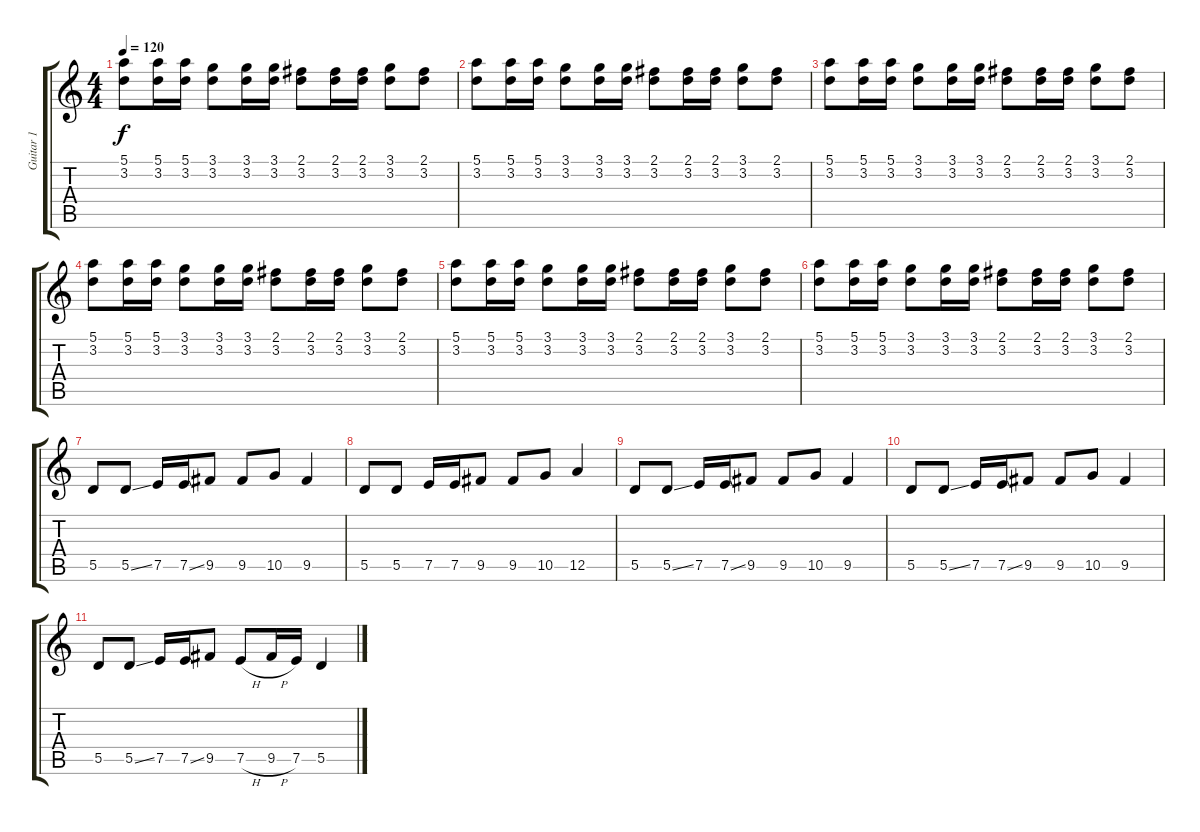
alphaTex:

\track ("Guitar 1" "Guitar 1") {instrument distortionguitar}
\staff {score tabs}
\tuning (E4 B3 G3 D3 A2 E2) {hide}
\ts (4 4)
\tempo 120
\clef g2
\ks c
(5.1 3.2).8{dy f instrument distortionguitar} (5.1 3.2).16 (5.1 3.2).16 (3.1 3.2).8 (3.1 3.2).16 (3.1 3.2).16 (2.1 3.2).8 (2.1 3.2).16 (2.1 3.2).16 (3.1 3.2).8 (2.1 3.2).8 |
(5.1 3.2).8 (5.1 3.2).16 (5.1 3.2).16 (3.1 3.2).8 (3.1 3.2).16 (3.1 3.2).16 (2.1 3.2).8 (2.1 3.2).16 (2.1 3.2).16 (3.1 3.2).8 (2.1 3.2).8 |
(5.1 3.2).8 (5.1 3.2).16 (5.1 3.2).16 (3.1 3.2).8 (3.1 3.2).16 (3.1 3.2).16 (2.1 3.2).8 (2.1 3.2).16 (2.1 3.2).16 (3.1 3.2).8 (2.1 3.2).8 |
(5.1 3.2).8 (5.1 3.2).16 (5.1 3.2).16 (3.1 3.2).8 (3.1 3.2).16 (3.1 3.2).16 (2.1 3.2).8 (2.1 3.2).16 (2.1 3.2).16 (3.1 3.2).8 (2.1 3.2).8 |
(5.1 3.2).8 (5.1 3.2).16 (5.1 3.2).16 (3.1 3.2).8 (3.1 3.2).16 (3.1 3.2).16 (2.1 3.2).8 (2.1 3.2).16 (2.1 3.2).16 (3.1 3.2).8 (2.1 3.2).8 |
(5.1 3.2).8 (5.1 3.2).16 (5.1 3.2).16 (3.1 3.2).8 (3.1 3.2).16 (3.1 3.2).16 (2.1 3.2).8 (2.1 3.2).16 (2.1 3.2).16 (3.1 3.2).8 (2.1 3.2).8 |
5.5.8 5.5{ss}.8 7.5.16 7.5{ss}.16 9.5.8 9.5.8 10.5.8 9.5.4 |
5.5.8 5.5.8 7.5.16 7.5.16 9.5.8 9.5.8 10.5.8 12.5.4 |
5.5.8 5.5{ss}.8 7.5.16 7.5{ss}.16 9.5.8 9.5.8 10.5.8 9.5.4 |
5.5.8 5.5{ss}.8 7.5.16 7.5{ss}.16 9.5.8 9.5.8 10.5.8 9.5.4 |
5.5.8 5.5{ss}.8 7.5.16 7.5{ss}.16 9.5.8 7.5{h}.8 9.5{h}.16 7.5.16 5.5.4
